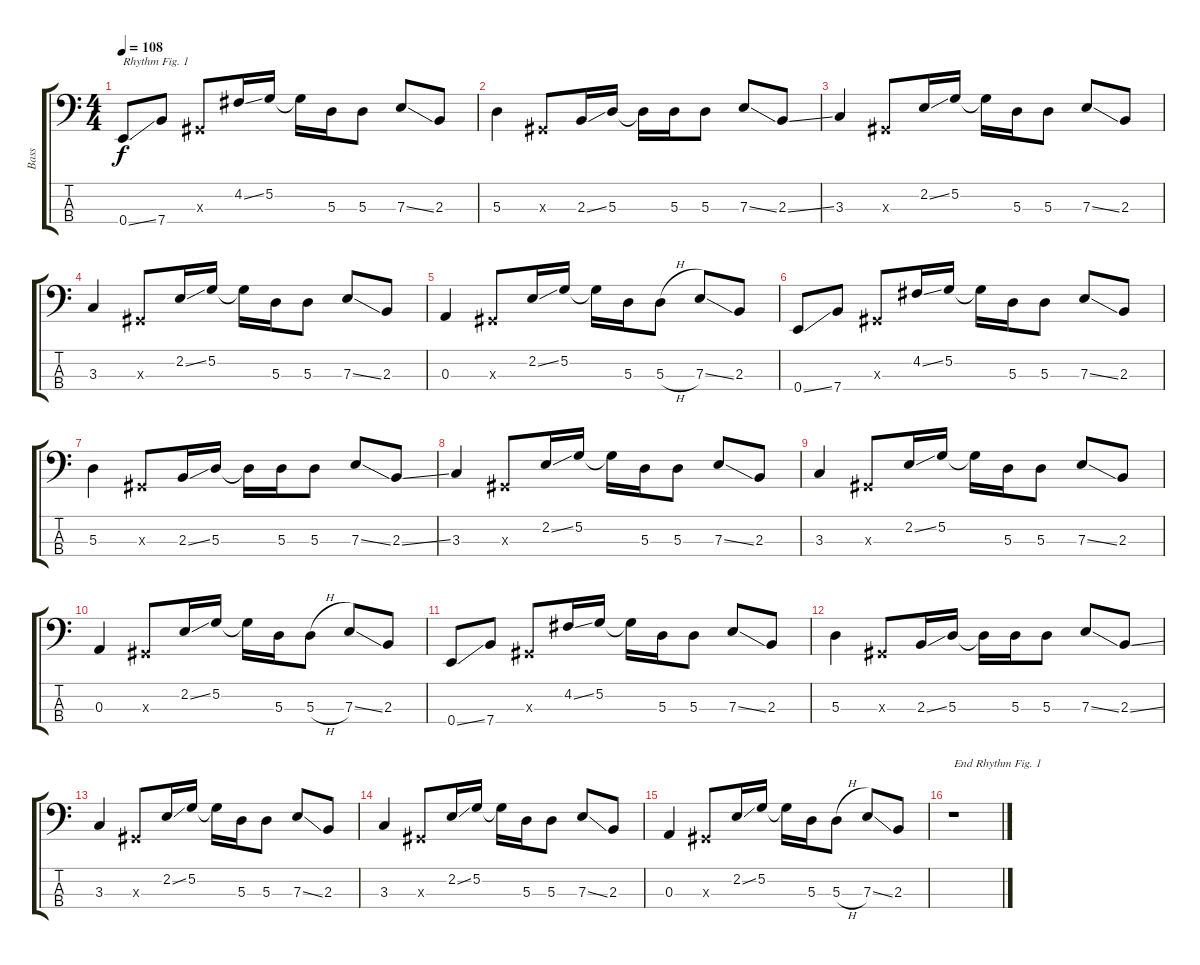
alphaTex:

\track ("Bass" "Bass") {instrument acousticguitarnylon}
\staff {score tabs}
\tuning (G2 D2 A1 E1) {hide}
\ts (4 4)
\tempo 108
\clef f4
\ks c
0.4{ss}.8{txt "Rhythm Fig. 1" dy f} 7.4.8 -1.3{x}.8 4.2{ss}.16 5.2.16 5.2{t}.16 5.3.16 5.3.8 7.3{ss}.8 2.3.8 |
5.3.4 -1.3{x}.8 2.3{ss}.16 5.3.16 5.3{t}.16 5.3.16 5.3.8 7.3{ss}.8 2.3{ss}.8 |
3.3.4 -1.3{x}.8 2.2{ss}.16 5.2.16 5.2{t}.16 5.3.16 5.3.8 7.3{ss}.8 2.3.8 |
3.3.4 -1.3{x}.8 2.2{ss}.16 5.2.16 5.2{t}.16 5.3.16 5.3.8 7.3{ss}.8 2.3.8 |
0.3.4 -1.3{x}.8 2.2{ss}.16 5.2.16 5.2{t}.16 5.3.16 5.3{h}.8 7.3{ss}.8 2.3.8 |
0.4{ss}.8 7.4.8 -1.3{x}.8 4.2{ss}.16 5.2.16 5.2{t}.16 5.3.16 5.3.8 7.3{ss}.8 2.3.8 |
5.3.4 -1.3{x}.8 2.3{ss}.16 5.3.16 5.3{t}.16 5.3.16 5.3.8 7.3{ss}.8 2.3{ss}.8 |
3.3.4 -1.3{x}.8 2.2{ss}.16 5.2.16 5.2{t}.16 5.3.16 5.3.8 7.3{ss}.8 2.3.8 |
3.3.4 -1.3{x}.8 2.2{ss}.16 5.2.16 5.2{t}.16 5.3.16 5.3.8 7.3{ss}.8 2.3.8 |
0.3.4 -1.3{x}.8 2.2{ss}.16 5.2.16 5.2{t}.16 5.3.16 5.3{h}.8 7.3{ss}.8 2.3.8 |
0.4{ss}.8 7.4.8 -1.3{x}.8 4.2{ss}.16 5.2.16 5.2{t}.16 5.3.16 5.3.8 7.3{ss}.8 2.3.8 |
5.3.4 -1.3{x}.8 2.3{ss}.16 5.3.16 5.3{t}.16 5.3.16 5.3.8 7.3{ss}.8 2.3{ss}.8 |
3.3.4 -1.3{x}.8 2.2{ss}.16 5.2.16 5.2{t}.16 5.3.16 5.3.8 7.3{ss}.8 2.3.8 |
3.3.4 -1.3{x}.8 2.2{ss}.16 5.2.16 5.2{t}.16 5.3.16 5.3.8 7.3{ss}.8 2.3.8 |
0.3.4 -1.3{x}.8 2.2{ss}.16 5.2.16 5.2{t}.16 5.3.16 5.3{h}.8 7.3{ss}.8 2.3.8 |
r.1{txt "End Rhythm Fig. 1"}
